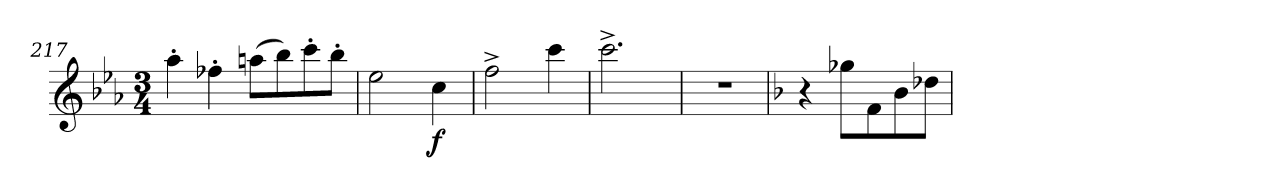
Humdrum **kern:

**kern	**dynam
*part1	*part1
*staff1	*staff1
*clefG2	*
*k[b-e-a-]	*
*M3/4	*
=217	=217
4aa-'\	.
4ff-X'\	.
(>8aan\L	.
8bb-\)	.
8ccc'\	.
8bb-'\J	.
=218	=218
2ee-\	.
!	!LO:DY:b
4cc\	f
=219	=219
2ff^\	.
4ccc\	.
=220	=220
2.ccc^\	.
=221	=221
2.rdd	.
=222	=222
*k[b-]	*
4r	.
8gg-X\L	.
8f\	.
8b-\	.
8dd-X\J	.
=	=
*-	*-
